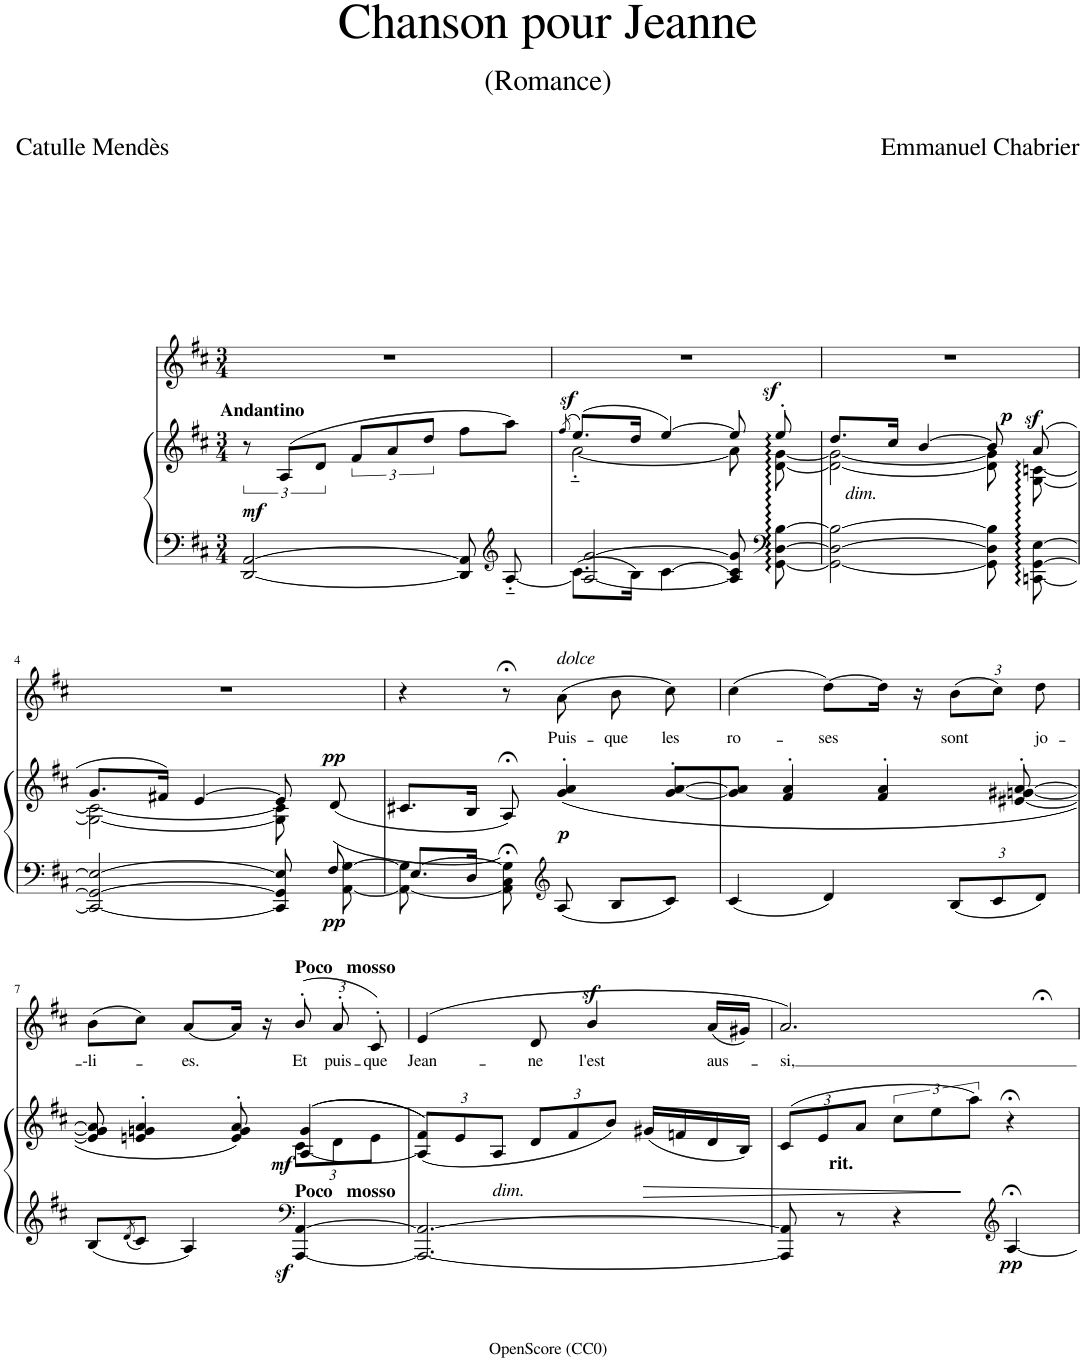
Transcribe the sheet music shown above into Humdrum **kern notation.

**kern	**kern	**dynam	**kern	**text
*part2	*part2	*part2	*part1	*part1
*staff3	*staff2	*staff2/3	*staff1	*staff1
*I"Piano	*	*	*I"Voice	*
*I'Pno	*	*	*	*
*clefF4	*clefG2	*	*clefG2	*
*k[f#c#]	*k[f#c#]	*	*k[f#c#]	*
*M3/4	*M3/4	*	*M3/4	*
=1	=1	=1	=1	=1
!	!LO:TX:a:B:t=Andantino	!	!	!
!	!	!LO:DY:a=2	!	!
[2DD/ [2AA/	12r	mf	2.r	.
.	(12A/L	.	.	.
.	12d/J	.	.	.
.	12f#/L	.	.	.
.	12a/	.	.	.
.	12dd/J	.	.	.
8DD/] 8AA/]	8ff#\L	.	.	.
*clefG2	*	*	*	*
[<8A'~/	8aa\J)	.	.	.
=2	=2	=2	=2	=2
.	(8qff#/	.	.	.
*^	*^	*	*	*
!	!	!	!	!LO:DY:a	!	!
2A/_ [2g/	8.c#\L	(>8.ee/L)	[<2a'~\	sf	2.r	.
.	16B\Jk	16dd/Jk	.	.	.	.
.	[>4c#\	[>4ee/)	.	.	.	.
8A/] 8c#/] 8g/]	4ryy	8ee/]	8a\]	.	.	.
*clefF4	*	*	*	*	*	*
!	!	!	!	!LO:DY:a	!	!
[8GG\ [>8D\ [>8B\	.	8ee'/	[8d\ [8g\	sf	.	.
*v	*v	*	*	*	*	*
=3	=3	=3	=3	=3	=3
!	!LO:TX:b:i:t=dim.	!	!	!	!
2GG\_ 2D\_ 2B\_	8.dd/L	2d\_ 2g\_	.	2.r	.
.	16cc#/Jk	.	.	.	.
.	[>4b/	.	.	.	.
!	!	!	!LO:DY:a	!	!
8GG\] 8D\] 8B\]	8b/]	8d\] 8g\]	p	.	.
!	!	!	!LO:DY:a	!	!
[8CCn\ [8GG\ [>8E\	(8a/	[8G\ [8cn\	sf	.	.
!!LO:LB:g=z
=4	=4	=4	=4	=4	=4
*^	*	*	*	*	*
2CC/_ 2GG/_ 2E/_	8ryy	8.g/L	2G\_ 2c\_	.	2.r	.
*v	*v	*	*	*	*	*
.	16f#X/Jk)	.	.	.	.
.	[>4e/	.	.	.	.
8CC/] 8GG/] 8E/]	8e/]	8G\] 8c\]	.	.	.
*^	*	*	*	*	*
!	!	!	!	!LO:DY:b=2	!	!
!	!	!	!	!LO:DY:n=1:a	!	!
8F#/	[8AA\ [>8G\	(8d/	8ryy	pp pp	.	.
*	*	*v	*v	*	*	*
=5	=5	=5	=5	=5	=5
8.E/L	8AA\_ 8G\_	8.c#X/L	.	4r	.
.	2ryy	.	.	.	.
16D/Jk	.	16B/Jk	.	.	.
8AA\];< 8C#\;< 8G\];<	.	8A;</)	.	8r;<	.
*clefG2	*	*	*	*	*
!	!	!	!	!LO:TX:a:i:t=dolce	!
!	!	!	!LO:DY:b	!	!LO:LY:b
8A/	.	(4g/'> 4a/'>	p	(8a\	Puis-
!	!	!	!	!	!LO:LY:b
8B/L	.	.	.	8b\	-que
!	!	!	!	!	!LO:LY:b
8c#/J	8ryy	[8g/'> [8a/'>L	.	8cc#\)	les
=6	=6	=6	=6	=6	=6
!	!	!	!	!	!LO:LY:b
*v	*v	*	*	*	*
4c#/	8g/] 8a/]J	.	(4cc#\	ro-
.	4f#/'> 4a/'>	.	.	.
!	!	!	!	!LO:LY:b
4d/	.	.	[8dd\L)	-ses
.	4f#/'> 4a/'>	.	16dd\Jk]	.
.	.	.	16r	.
*Xbrackettup	*	*	*Xbrackettup	*
!	!	!	!	!LO:LY:b
12B/L	.	.	(12b\L	sont
12c#/	.	.	12cc#\J)	.
.	[8e#X/'> [8gn/'> 8g#X/'> [8a/'>	.	.	.
!	!	!	!	!LO:LY:b
12d/J	.	.	12dd\	jo-
!!LO:LB:g=z
=7	=7	=7	=7	=7
*	*^	*	*	*
!	!	!	!	!	!LO:LY:b
8B/L	8e#/] 8g/] 8g/ 8a/]	2ryy	.	(8b\L	--li-
8qd/	.	.	.	.	.
8c#/J	4en/'> 4gn/'> 4a/'>	.	.	8cc#\J)	.
!	!	!	!	!	!LO:LY:b
4A/	.	.	.	[<8a/L	-es.
.	8e/'> 8g/'> 8a/'>)	.	.	16a/Jk]	.
.	.	.	.	16r	.
*clefF4	*	*	*	*	*
*	*	*Xbrackettup	*	*	*
!	!	!	!	!LO:TX:a:B:t=Poco   mosso	!
!	!LO:TX:b:B:t=Poco   mosso	!	!	!	!
!	!	!	!LO:DY:b	!	!LO:LY:b
[<4AAA/z< [>4AA/z<	(([<4A/ 4g/	12c#\L	mf	(>12b'>/	Et
!	!	!	!	!	!LO:LY:b
.	.	12d\	.	12a'>/	puis-
!	!	!	!	!	!LO:LY:b
.	.	12e\J	.	12c#'>/)	-que
=8	=8	=8	=8	=8	=8
!	!	!	!	!	!LO:LY:b
*	*v	*v	*	*	*
2.AAA/_ 2.AA/_	(<12A/] 12f#/L))	.	(>4e/	Jean-
.	12e/	.	.	.
!	!LO:TX:b:i:t=dim.	!	!	!
.	12A/J	.	.	.
!	!	!	!	!LO:LY:b
.	12d/L	.	8d/	-ne
.	12f#/	.	.	.
!	!	!	!	!LO:LY:b
.	.	.	4bz>/	l'est
.	12b/J)	.	.	.
!	!	!LO:HP:b	!	!
.	(<16g#X/LL	>	.	.
.	16fn/	.	.	.
!	!	!	!	!LO:LY:b
.	16d/	.	(<16a/LL	aus-
.	16B/JJ)	.	16g#X/JJ)	.
=9	=9	=9	=9	=9
!	!	!	!	!LO:LY:b
8AAA/] 8AA/]	(12c#/L	.	2.a/)	-si,
.	12e/	.	.	.
!LO:TX:a:B:t=rit.	!	!	!	!
8r	.	.	.	.
.	12a/J	.	.	.
*	*brackettup	*	*	*
4r	12cc#\L	.	.	.
.	12ee\	.	.	.
.	12aa\J)	]	.	.
*clefG2	*	*	*	*
!	!	!LO:DY:b=2	!	!
[4A;</	4r;<	pp	.	.
=	=	=	=	=
*-	*-	*-	*-	*-
